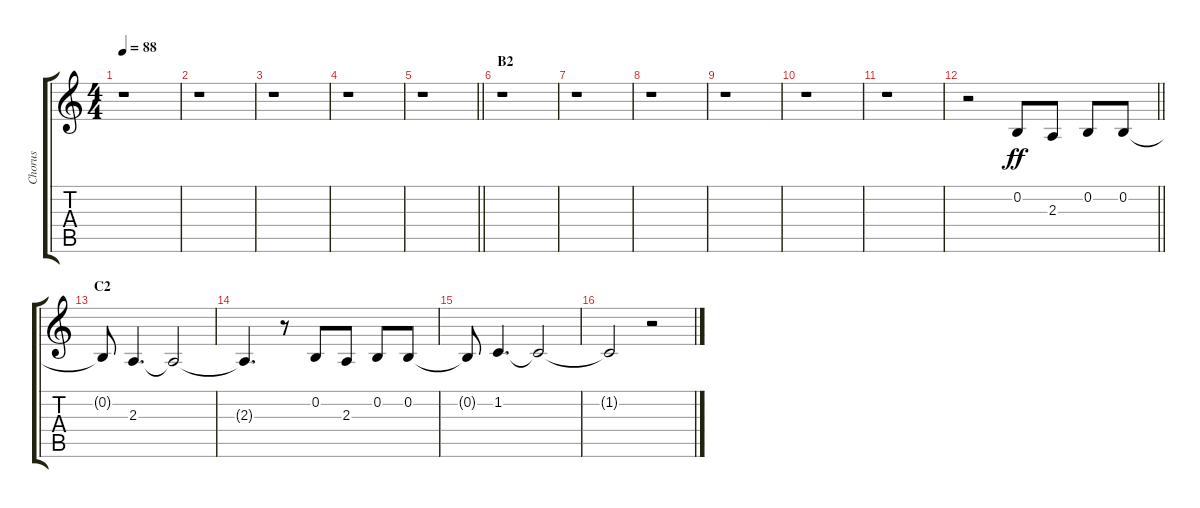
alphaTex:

\track ("Chorus" "Chorus") {instrument voiceoohs}
\staff {score tabs}
\tuning (E4 B3 G3 D3 A2 E2) {hide}
\ts (4 4)
\tempo 88
\clef g2
\ks c
r.1{dy ff} |
r.1 |
r.1 |
r.1 |
\barLineRight lightlight
r.1 |
\section ("" "B2")
r.1 |
r.1 |
r.1 |
r.1 |
r.1 |
r.1 |
\barLineRight lightlight
r.2 0.2.8 2.3.8 0.2.8 0.2.8 |
\section ("" "C2")
0.2{t}.8 2.3.4{d} 2.3{t}.2 |
2.3{t}.4{d} r.8 0.2.8 2.3.8 0.2.8 0.2.8 |
0.2{t}.8 1.2.4{d} 1.2{t}.2 |
1.2{t}.2 r.2
